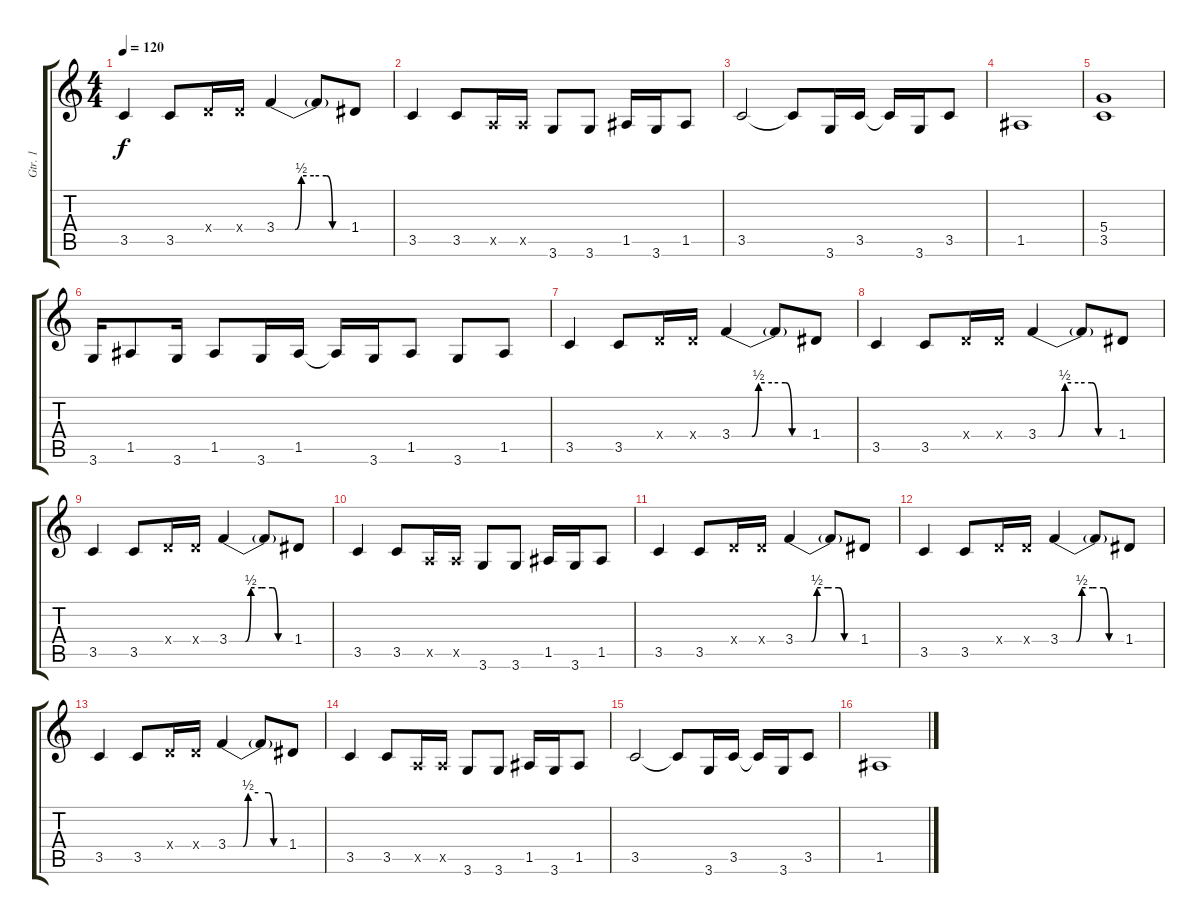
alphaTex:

\track ("Gtr. 1" "Gtr. 1") {instrument distortionguitar}
\staff {score tabs}
\tuning (E4 B3 G3 D3 A2 E2) {hide}
\ts (4 4)
\tempo 120
\clef g2
\ks c
3.5.4{dy f} 3.5.8 0.4{x}.16 0.4{x}.16 3.4{be (custom 0 0 15 0 20 2 30 2 40 2 45 0 60 0)}.4 3.4{t}.8 1.4.8 |
3.5.4 3.5.8 0.5{x}.16 0.5{x}.16 3.6.8 3.6.8 1.5.16 3.6.16 1.5.8 |
3.5.2 3.5{t}.8 3.6.16 3.5.16 3.5{t}.16 3.6.16 3.5.8 |
1.5.1 |
(5.4 3.5).1 |
3.6.16 1.5.8 3.6.16 1.5.8 3.6.16 1.5.16 1.5{t}.16 3.6.16 1.5.8 3.6.8 1.5.8 |
3.5.4 3.5.8 0.4{x}.16 0.4{x}.16 3.4{be (custom 0 0 15 0 20 2 30 2 40 2 45 0 60 0)}.4 3.4{t}.8 1.4.8 |
3.5.4 3.5.8 0.4{x}.16 0.4{x}.16 3.4{be (custom 0 0 15 0 20 2 30 2 40 2 45 0 60 0)}.4 3.4{t}.8 1.4.8 |
3.5.4 3.5.8 0.4{x}.16 0.4{x}.16 3.4{be (custom 0 0 15 0 20 2 30 2 40 2 45 0 60 0)}.4 3.4{t}.8 1.4.8 |
3.5.4 3.5.8 0.5{x}.16 0.5{x}.16 3.6.8 3.6.8 1.5.16 3.6.16 1.5.8 |
3.5.4 3.5.8 0.4{x}.16 0.4{x}.16 3.4{be (custom 0 0 15 0 20 2 30 2 40 2 45 0 60 0)}.4 3.4{t}.8 1.4.8 |
3.5.4 3.5.8 0.4{x}.16 0.4{x}.16 3.4{be (custom 0 0 15 0 20 2 30 2 40 2 45 0 60 0)}.4 3.4{t}.8 1.4.8 |
3.5.4 3.5.8 0.4{x}.16 0.4{x}.16 3.4{be (custom 0 0 15 0 20 2 30 2 40 2 45 0 60 0)}.4 3.4{t}.8 1.4.8 |
3.5.4 3.5.8 0.5{x}.16 0.5{x}.16 3.6.8 3.6.8 1.5.16 3.6.16 1.5.8 |
3.5.2 3.5{t}.8 3.6.16 3.5.16 3.5{t}.16 3.6.16 3.5.8 |
1.5.1
